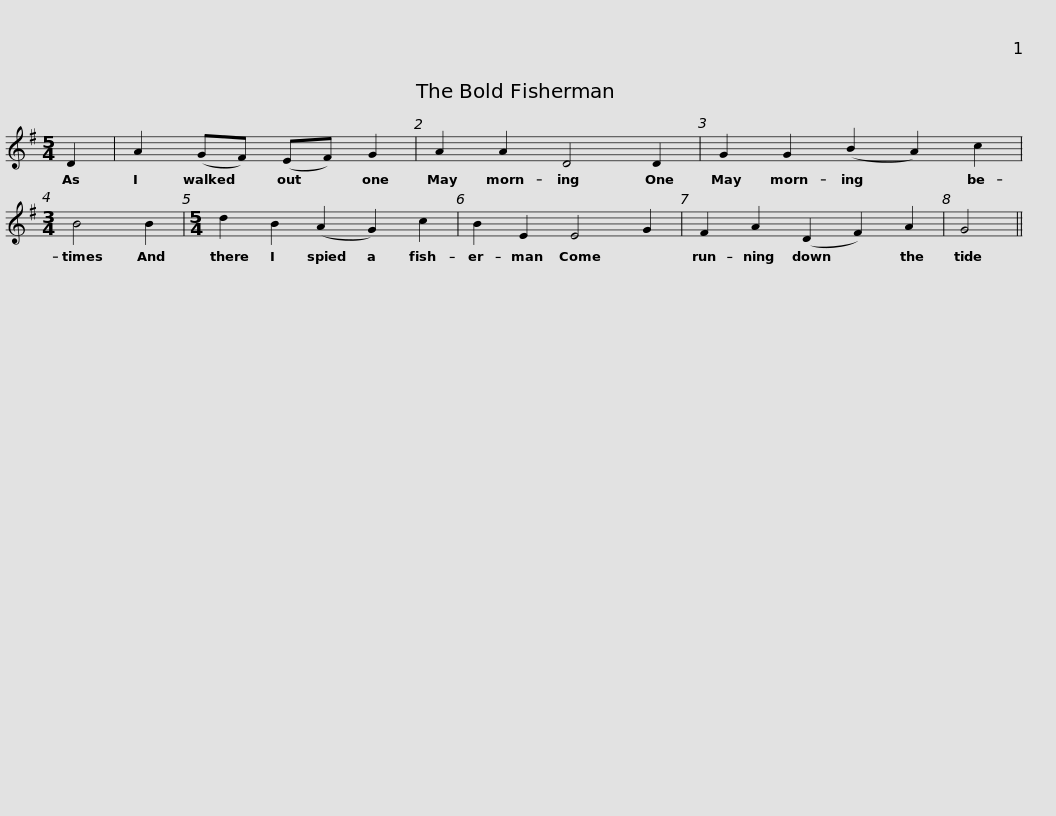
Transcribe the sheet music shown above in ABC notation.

X:1
L:1/8
M:5/4
I:linebreak $
K:G
V:1 treble
V:1
 D2 | A2 (GF) (EF) G2 | A2 A2 D4 D2 | G2 G2 (B2 A2) c2 |[M:3/4] B4 B2 |$ %5
[M:5/4] d2 B2 (A2 G2) c2 | B2 E2 E4 G2 | F2 A2 (D2 F2) A2 | G4 || %9
